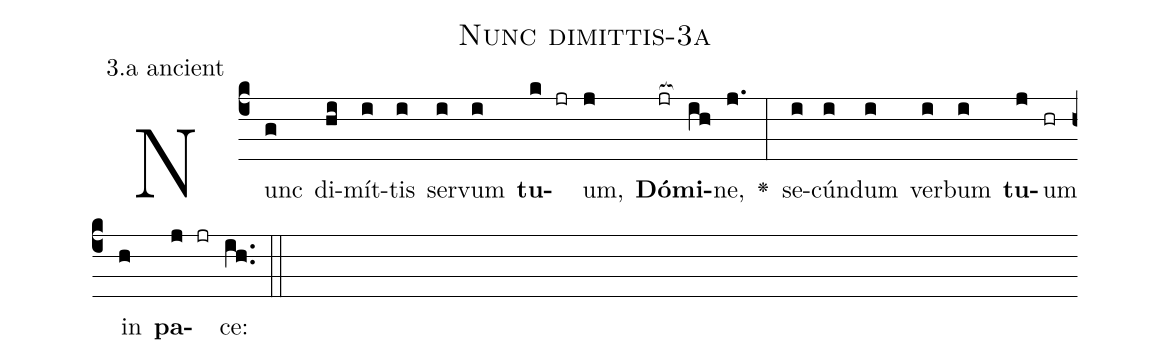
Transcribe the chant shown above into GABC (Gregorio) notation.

name: Nunc dimittis-3a;
annotation: 3.a ancient;
%%
(c4)Nunc(g) di(hi)mít(i)tis(i) ser(i)vum(i) <b>tu</b>(k jr)um,(j) <b>Dó</b>(jr[ocb:1{])<b>mi</b>(ih[ocb:0}])ne,(j.) <v>\greheightstar</v>(:) se(i)cún(i)dum(i) ver(i)bum(i) <b>tu</b>(j)um(hr) in(h) <b>pa</b>(j jr)ce:(ih..) (::)


%E(i) u(i) o(j) u(h) a(j) e.(ih..) (::)
